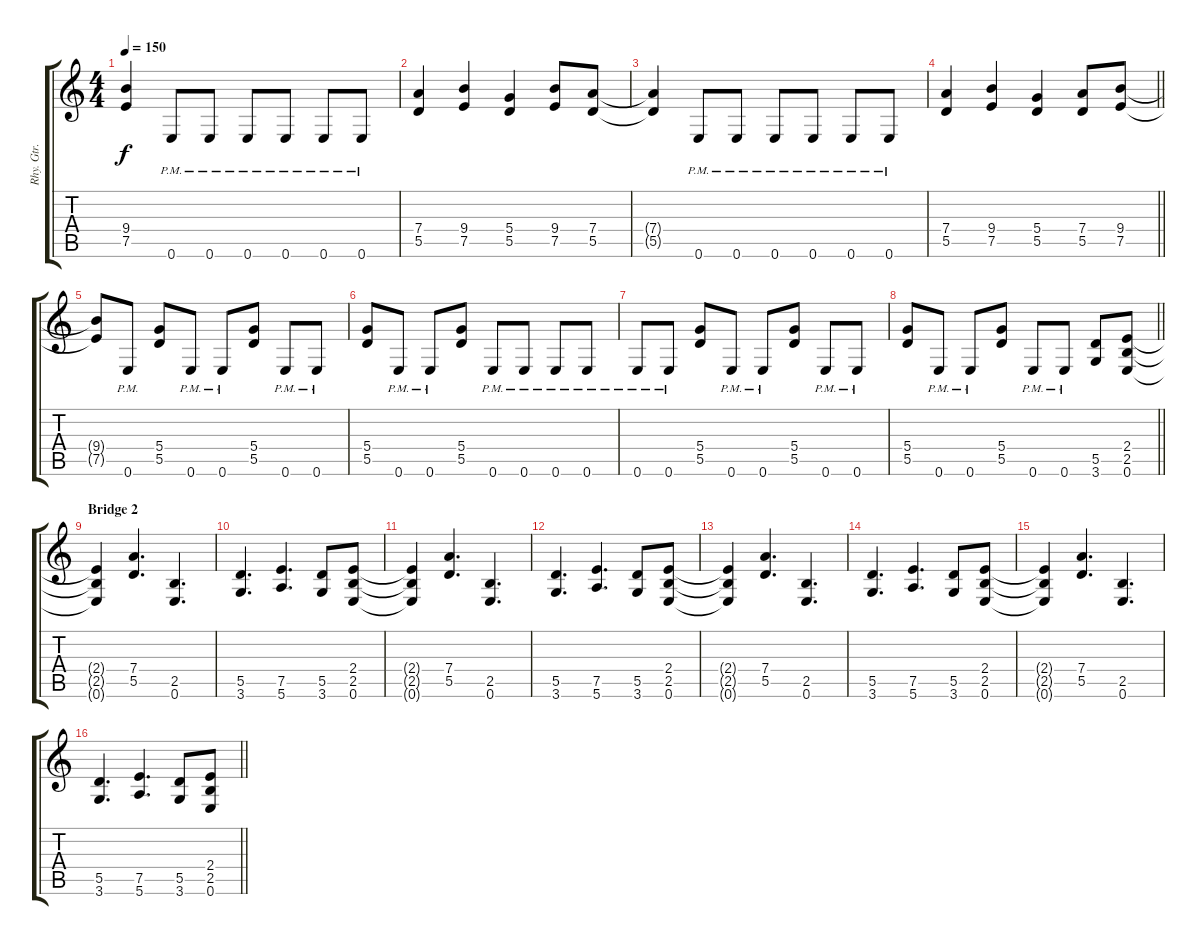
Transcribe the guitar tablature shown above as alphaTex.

\track ("Rhy. Gtr. 2" "Rhy. Gtr. ") {instrument distortionguitar}
\staff {score tabs}
\tuning (E4 B3 G3 D3 A2 E2) {hide}
\ts (4 4)
\tempo 150
\clef g2
\ks c
(9.4{t} 7.5{t}).4{dy f} 0.6{pm}.8 0.6{pm}.8 0.6{pm}.8 0.6{pm}.8 0.6{pm}.8 0.6{pm}.8 |
(7.4 5.5).4 (9.4 7.5).4 (5.4 5.5).4 (9.4 7.5).8 (7.4 5.5).8 |
(7.4{t} 5.5{t}).4 0.6{pm}.8 0.6{pm}.8 0.6{pm}.8 0.6{pm}.8 0.6{pm}.8 0.6{pm}.8 |
\barLineRight lightlight
(7.4 5.5).4 (9.4 7.5).4 (5.4 5.5).4 (7.4 5.5).8 (9.4 7.5).8 |
\section ("" "")
(9.4{t} 7.5{t}).8 0.6{pm}.8 (5.4 5.5).8 0.6{pm}.8 0.6{pm}.8 (5.4 5.5).8 0.6{pm}.8 0.6{pm}.8 |
(5.4 5.5).8 0.6{pm}.8 0.6{pm}.8 (5.4 5.5).8 0.6{pm}.8 0.6{pm}.8 0.6{pm}.8 0.6{pm}.8 |
0.6{pm}.8 0.6{pm}.8 (5.4 5.5).8 0.6{pm}.8 0.6{pm}.8 (5.4 5.5).8 0.6{pm}.8 0.6{pm}.8 |
\barLineRight lightlight
(5.4 5.5).8 0.6{pm}.8 0.6{pm}.8 (5.4 5.5).8 0.6{pm}.8 0.6{pm}.8 (5.5 3.6).8 (2.4 2.5 0.6).8 |
\section ("" "Bridge 2")
(2.4{t} 2.5{t} 0.6{t}).4 (7.4 5.5).4{d} (2.5 0.6).4{d} |
(5.5 3.6).4{d} (7.5 5.6).4{d} (5.5 3.6).8 (2.4 2.5 0.6).8 |
(2.4{t} 2.5{t} 0.6{t}).4 (7.4 5.5).4{d} (2.5 0.6).4{d} |
(5.5 3.6).4{d} (7.5 5.6).4{d} (5.5 3.6).8 (2.4 2.5 0.6).8 |
(2.4{t} 2.5{t} 0.6{t}).4 (7.4 5.5).4{d} (2.5 0.6).4{d} |
(5.5 3.6).4{d} (7.5 5.6).4{d} (5.5 3.6).8 (2.4 2.5 0.6).8 |
(2.4{t} 2.5{t} 0.6{t}).4 (7.4 5.5).4{d} (2.5 0.6).4{d} |
\barLineRight lightlight
(5.5 3.6).4{d} (7.5 5.6).4{d} (5.5 3.6).8 (2.4 2.5 0.6).8
